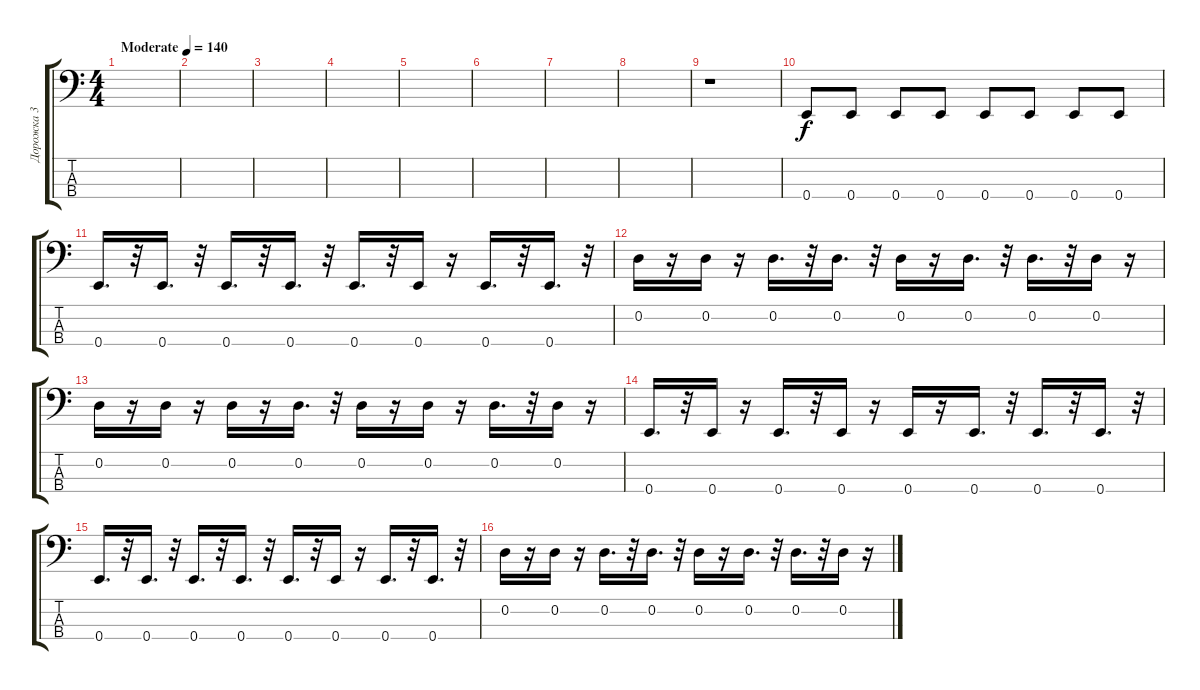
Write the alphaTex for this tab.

\track ("Дорожка 3" "Дорожка 3") {instrument electricbassfinger}
\staff {score tabs}
\tuning (G2 D2 A1 E1) {hide}
\ts (4 4)
\tempo (140 "Moderate")
\clef f4
\ks c
|
|
|
|
|
|
|
|
r.1 |
0.4.8 0.4.8 0.4.8 0.4.8 0.4.8 0.4.8 0.4.8 0.4.8 |
0.4.16{d} r.32 0.4.16{d} r.32 0.4.16{d} r.32 0.4.16{d} r.32 0.4.16{d} r.32 0.4.16 r.16 0.4.16{d} r.32 0.4.16{d} r.32 |
0.2.16 r.16 0.2.16 r.16 0.2.16{d} r.32 0.2.16{d} r.32 0.2.16 r.16 0.2.16{d} r.32 0.2.16{d} r.32 0.2.16 r.16 |
0.2.16 r.16 0.2.16 r.16 0.2.16 r.16 0.2.16{d} r.32 0.2.16 r.16 0.2.16 r.16 0.2.16{d} r.32 0.2.16 r.16 |
0.4.16{d} r.32 0.4.16 r.16 0.4.16{d} r.32 0.4.16 r.16 0.4.16 r.16 0.4.16{d} r.32 0.4.16{d} r.32 0.4.16{d} r.32 |
0.4.16{d} r.32 0.4.16{d} r.32 0.4.16{d} r.32 0.4.16{d} r.32 0.4.16{d} r.32 0.4.16 r.16 0.4.16{d} r.32 0.4.16{d} r.32 |
0.2.16 r.16 0.2.16 r.16 0.2.16{d} r.32 0.2.16{d} r.32 0.2.16 r.16 0.2.16{d} r.32 0.2.16{d} r.32 0.2.16 r.16
